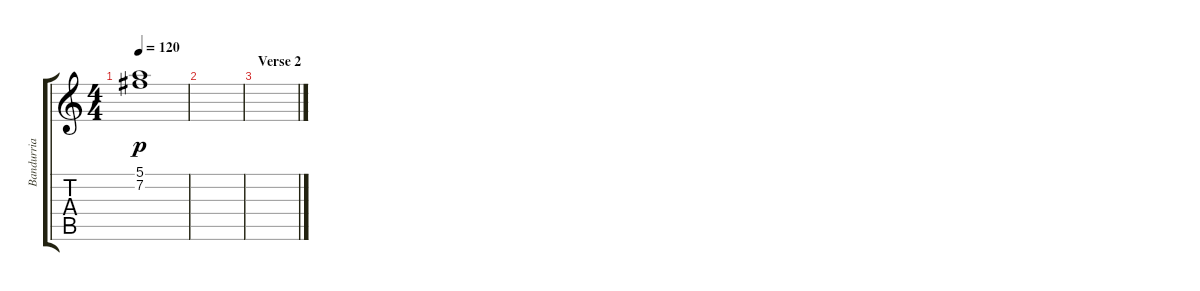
\track ("Bandurria" "Bandurria") {instrument acousticguitarsteel}
\staff {score tabs}
\tuning (E4 B3 G3 D3 A2 E2) {hide}
\ts (4 4)
\tempo 120
\clef g2
\ks c
(5.1 7.2).1{dy p} |
|
\section ("" "Verse 2")
